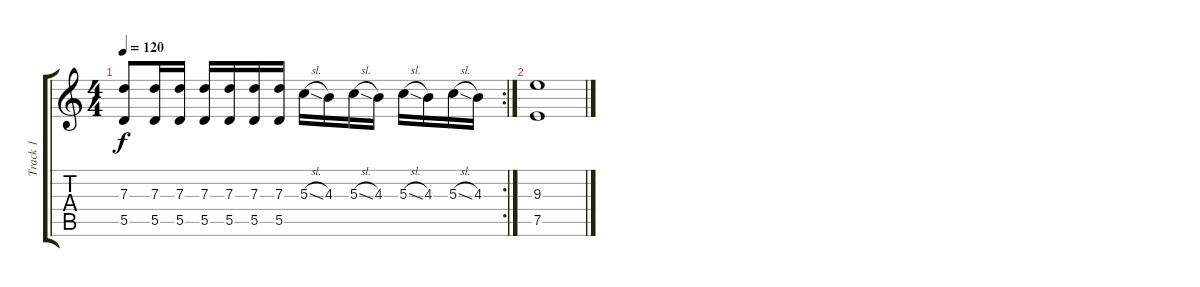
\track ("Track 1" "Track 1") {instrument distortionguitar}
\staff {score tabs}
\tuning (E4 B3 G3 D3 A2 E2) {hide}
\rc 2
\ts (4 4)
\tempo 120
\clef g2
\ks c
(7.3 5.5).8{dy f} (7.3 5.5).16 (7.3 5.5).16 (7.3 5.5).16 (7.3 5.5).16 (7.3 5.5).16 (7.3 5.5).16 5.3{sl}.16 4.3.16 5.3{sl}.16 4.3.16 5.3{sl}.16 4.3.16 5.3{sl}.16 4.3.16 |
(9.3 7.5).1
